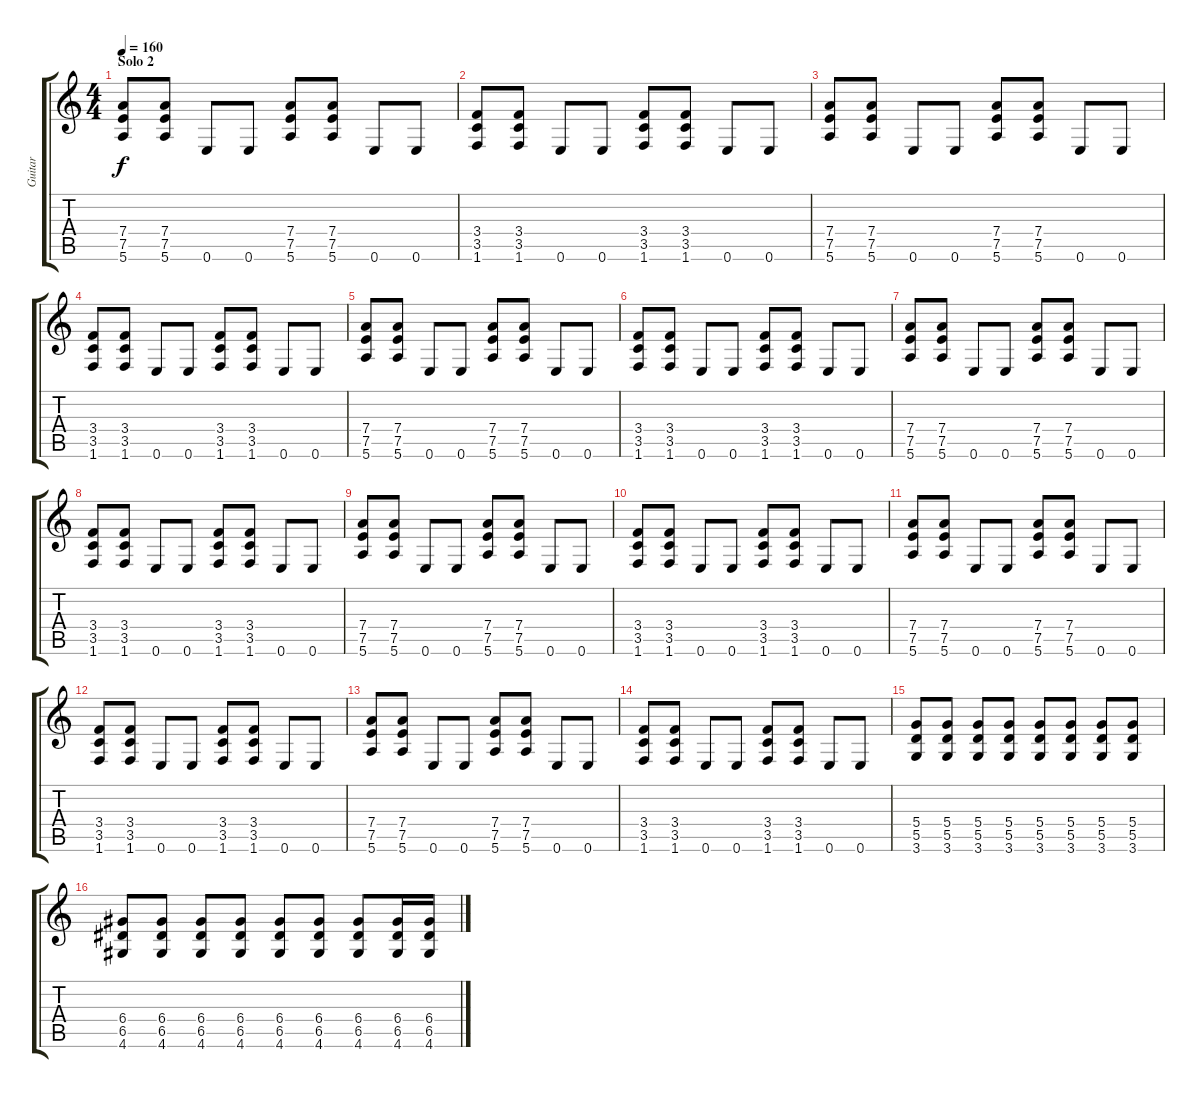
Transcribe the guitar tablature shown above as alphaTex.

\track ("Guitar" "Guitar") {instrument distortionguitar}
\staff {score tabs}
\tuning (E4 B3 G3 D3 A2 E2) {hide}
\ts (4 4)
\section ("" "Solo 2")
\tempo 160
\clef g2
\ks c
(7.4 7.5 5.6).8{dy f} (7.4 7.5 5.6).8 0.6.8 0.6.8 (7.4 7.5 5.6).8 (7.4 7.5 5.6).8 0.6.8 0.6.8 |
(3.4 3.5 1.6).8 (3.4 3.5 1.6).8 0.6.8 0.6.8 (3.4 3.5 1.6).8 (3.4 3.5 1.6).8 0.6.8 0.6.8 |
(7.4 7.5 5.6).8 (7.4 7.5 5.6).8 0.6.8 0.6.8 (7.4 7.5 5.6).8 (7.4 7.5 5.6).8 0.6.8 0.6.8 |
(3.4 3.5 1.6).8 (3.4 3.5 1.6).8 0.6.8 0.6.8 (3.4 3.5 1.6).8 (3.4 3.5 1.6).8 0.6.8 0.6.8 |
(7.4 7.5 5.6).8 (7.4 7.5 5.6).8 0.6.8 0.6.8 (7.4 7.5 5.6).8 (7.4 7.5 5.6).8 0.6.8 0.6.8 |
(3.4 3.5 1.6).8 (3.4 3.5 1.6).8 0.6.8 0.6.8 (3.4 3.5 1.6).8 (3.4 3.5 1.6).8 0.6.8 0.6.8 |
(7.4 7.5 5.6).8 (7.4 7.5 5.6).8 0.6.8 0.6.8 (7.4 7.5 5.6).8 (7.4 7.5 5.6).8 0.6.8 0.6.8 |
(3.4 3.5 1.6).8 (3.4 3.5 1.6).8 0.6.8 0.6.8 (3.4 3.5 1.6).8 (3.4 3.5 1.6).8 0.6.8 0.6.8 |
(7.4 7.5 5.6).8 (7.4 7.5 5.6).8 0.6.8 0.6.8 (7.4 7.5 5.6).8 (7.4 7.5 5.6).8 0.6.8 0.6.8 |
(3.4 3.5 1.6).8 (3.4 3.5 1.6).8 0.6.8 0.6.8 (3.4 3.5 1.6).8 (3.4 3.5 1.6).8 0.6.8 0.6.8 |
(7.4 7.5 5.6).8 (7.4 7.5 5.6).8 0.6.8 0.6.8 (7.4 7.5 5.6).8 (7.4 7.5 5.6).8 0.6.8 0.6.8 |
(3.4 3.5 1.6).8 (3.4 3.5 1.6).8 0.6.8 0.6.8 (3.4 3.5 1.6).8 (3.4 3.5 1.6).8 0.6.8 0.6.8 |
(7.4 7.5 5.6).8 (7.4 7.5 5.6).8 0.6.8 0.6.8 (7.4 7.5 5.6).8 (7.4 7.5 5.6).8 0.6.8 0.6.8 |
(3.4 3.5 1.6).8 (3.4 3.5 1.6).8 0.6.8 0.6.8 (3.4 3.5 1.6).8 (3.4 3.5 1.6).8 0.6.8 0.6.8 |
(5.4 5.5 3.6).8 (5.4 5.5 3.6).8 (5.4 5.5 3.6).8 (5.4 5.5 3.6).8 (5.4 5.5 3.6).8 (5.4 5.5 3.6).8 (5.4 5.5 3.6).8 (5.4 5.5 3.6).8 |
(6.4 6.5 4.6).8 (6.4 6.5 4.6).8 (6.4 6.5 4.6).8 (6.4 6.5 4.6).8 (6.4 6.5 4.6).8 (6.4 6.5 4.6).8 (6.4 6.5 4.6).8 (6.4 6.5 4.6).16 (6.4 6.5 4.6).16
